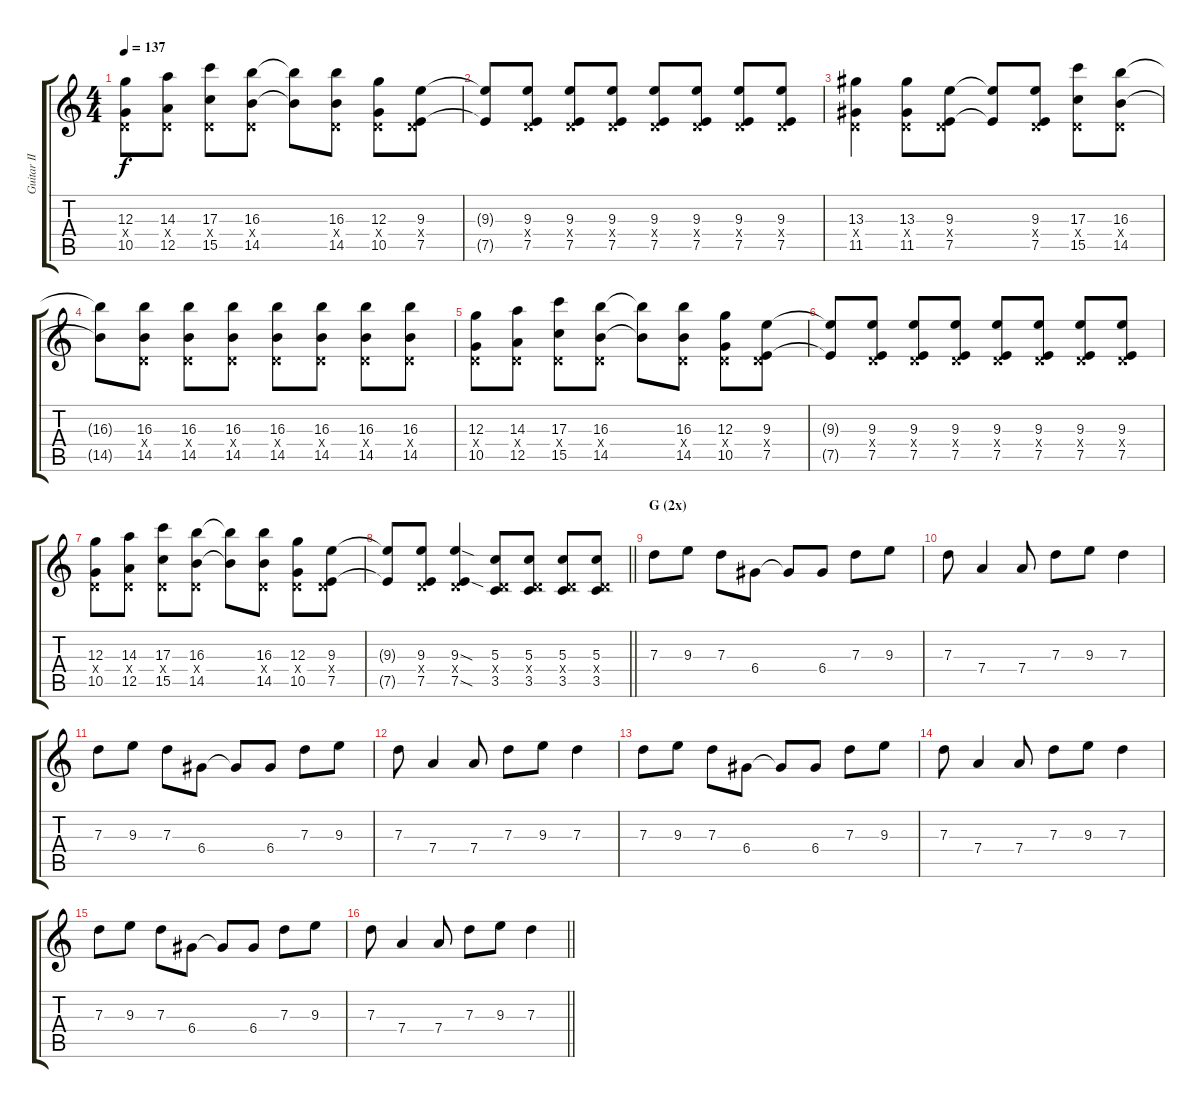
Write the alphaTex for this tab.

\track ("Guitar II - Kita" "Guitar II ") {instrument electricguitarjazz}
\staff {score tabs}
\tuning (E4 B3 G3 D3 A2 E2) {hide}
\ts (4 4)
\tempo 137
\clef g2
\ks c
(12.3 0.4{x} 10.5).8{dy f} (14.3 0.4{x} 12.5).8 (17.3 0.4{x} 15.5).8 (16.3 0.4{x} 14.5).8 (16.3{t} 14.5{t}).8 (16.3 0.4{x} 14.5).8 (12.3 0.4{x} 10.5).8 (9.3 0.4{x} 7.5).8 |
(9.3{t} 7.5{t}).8 (9.3 0.4{x} 7.5).8 (9.3 0.4{x} 7.5).8 (9.3 0.4{x} 7.5).8 (9.3 0.4{x} 7.5).8 (9.3 0.4{x} 7.5).8 (9.3 0.4{x} 7.5).8 (9.3 0.4{x} 7.5).8 |
(13.3 0.4{x} 11.5).4 (13.3 0.4{x} 11.5).8 (9.3 0.4{x} 7.5).8 (9.3{t} 7.5{t}).8 (9.3 0.4{x} 7.5).8 (17.3 0.4{x} 15.5).8 (16.3 0.4{x} 14.5).8 |
(16.3{t} 14.5{t}).8 (16.3 0.4{x} 14.5).8 (16.3 0.4{x} 14.5).8 (16.3 0.4{x} 14.5).8 (16.3 0.4{x} 14.5).8 (16.3 0.4{x} 14.5).8 (16.3 0.4{x} 14.5).8 (16.3 0.4{x} 14.5).8 |
(12.3 0.4{x} 10.5).8 (14.3 0.4{x} 12.5).8 (17.3 0.4{x} 15.5).8 (16.3 0.4{x} 14.5).8 (16.3{t} 14.5{t}).8 (16.3 0.4{x} 14.5).8 (12.3 0.4{x} 10.5).8 (9.3 0.4{x} 7.5).8 |
(9.3{t} 7.5{t}).8 (9.3 0.4{x} 7.5).8 (9.3 0.4{x} 7.5).8 (9.3 0.4{x} 7.5).8 (9.3 0.4{x} 7.5).8 (9.3 0.4{x} 7.5).8 (9.3 0.4{x} 7.5).8 (9.3 0.4{x} 7.5).8 |
(12.3 0.4{x} 10.5).8 (14.3 0.4{x} 12.5).8 (17.3 0.4{x} 15.5).8 (16.3 0.4{x} 14.5).8 (16.3{t} 14.5{t}).8 (16.3 0.4{x} 14.5).8 (12.3 0.4{x} 10.5).8 (9.3 0.4{x} 7.5).8 |
\barLineRight lightlight
(9.3{t} 7.5{t}).8 (9.3 0.4{x} 7.5).8 (9.3{sod} 0.4{x} 7.5{sod}).4 (5.3 0.4{x} 3.5).8 (5.3 0.4{x} 3.5).8 (5.3 0.4{x} 3.5).8 (5.3 0.4{x} 3.5).8 |
\section ("" "G (2x)")
7.3.8 9.3.8 7.3.8 6.4.8 6.4{t}.8 6.4.8 7.3.8 9.3.8 |
7.3.8 7.4.4 7.4.8 7.3.8 9.3.8 7.3.4 |
7.3.8 9.3.8 7.3.8 6.4.8 6.4{t}.8 6.4.8 7.3.8 9.3.8 |
7.3.8 7.4.4 7.4.8 7.3.8 9.3.8 7.3.4 |
7.3.8 9.3.8 7.3.8 6.4.8 6.4{t}.8 6.4.8 7.3.8 9.3.8 |
7.3.8 7.4.4 7.4.8 7.3.8 9.3.8 7.3.4 |
7.3.8 9.3.8 7.3.8 6.4.8 6.4{t}.8 6.4.8 7.3.8 9.3.8 |
\barLineRight lightlight
7.3.8 7.4.4 7.4.8 7.3.8 9.3.8 7.3.4
